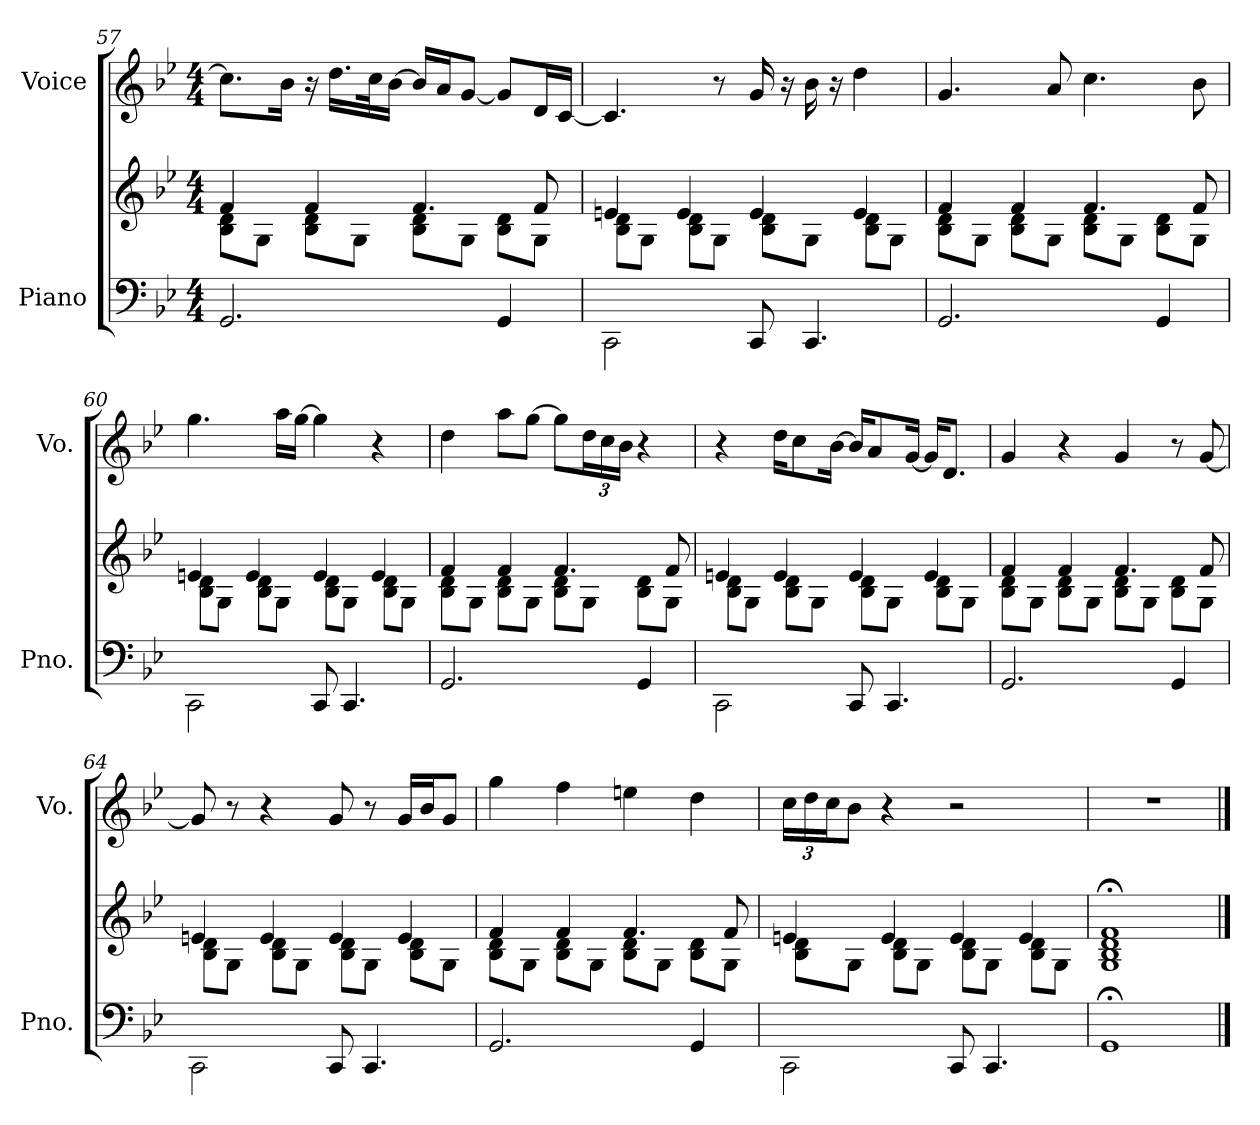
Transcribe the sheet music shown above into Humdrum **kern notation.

**kern	**kern	**kern
*part2	*part2	*part1
*staff3	*staff2	*staff1
*I"Piano	*	*I"Voice
*I'Pno.	*	*I'Vo.
*clefF4	*clefG2	*clefG2
*k[b-e-]	*k[b-e-]	*k[b-e-]
*M4/4	*M4/4	*M4/4
=57	=57	=57
*	*^	*
2.GG/	4f/	8B-\ 8d\L	8.cc\L]
.	.	8G\J	.
.	.	.	16b-\Jk
.	4f/	8B-\ 8d\L	16r
.	.	.	16.dd\LL
.	.	8G\J	.
.	.	.	32cc\K
.	.	.	[16b-\JJ
.	4.f/	8B-\ 8d\L	16b-/LL]
.	.	.	16a/J
.	.	8G\J	[8g/J
4GG/	.	8B-\ 8d\L	8g/L]
.	8f/	8G\J	16d/L
.	.	.	[16c/JJ
!!LO:LB:g=z
=58	=58	=58	=58
2CC\	4en/	8B-\ 8d\L	4.c/]
.	.	8G\J	.
.	4e/	8B-\ 8d\L	.
.	.	8G\J	8r
8CC/	4e/	8B-\ 8d\L	16g/
.	.	.	16r
4.CC/	.	8G\J	16b-\
.	.	.	16r
.	4e/	8B-\ 8d\L	4dd\
.	.	8G\J	.
=59	=59	=59	=59
2.GG/	4f/	8B-\ 8d\L	4.g/
.	.	8G\J	.
.	4f/	8B-\ 8d\L	.
.	.	8G\J	8a/
.	4.f/	8B-\ 8d\L	4.cc\
.	.	8G\J	.
4GG/	.	8B-\ 8d\L	.
.	8f/	8G\J	8b-\
=60	=60	=60	=60
2CC\	4en/	8B-\ 8d\L	4.gg\
.	.	8G\J	.
.	4e/	8B-\ 8d\L	.
.	.	8G\J	16aa\LL
.	.	.	[16gg\JJ
8CC/	4e/	8B-\ 8d\L	4gg\]
4.CC/	.	8G\J	.
.	4e/	8B-\ 8d\L	4r
.	.	8G\J	.
!!LO:LB:g=z
=61	=61	=61	=61
2.GG/	4f/	8B-\ 8d\L	4dd\
.	.	8G\J	.
.	4f/	8B-\ 8d\L	8aa\L
.	.	8G\J	[8gg\J
.	4.f/	8B-\ 8d\L	8gg\L]
*	*	*	*Xbrackettup
.	.	8G\J	24dd\L
.	.	.	24cc\
.	.	.	24b-\JJ
4GG/	.	8B-\ 8d\L	4r
.	8f/	8G\J	.
=62	=62	=62	=62
2CC\	4en/	8B-\ 8d\L	4r
.	.	8G\J	.
.	4e/	8B-\ 8d\L	16dd\KL
.	.	.	8cc\
.	.	8G\J	.
.	.	.	[16b-\Jk
8CC/	4e/	8B-\ 8d\L	16b-/KL]
.	.	.	8a/
4.CC/	.	8G\J	.
.	.	.	[16g/Jk
.	4e/	8B-\ 8d\L	16g/KL]
.	.	.	8.d/J
.	.	8G\J	.
=63	=63	=63	=63
2.GG/	4f/	8B-\ 8d\L	4g/
.	.	8G\J	.
.	4f/	8B-\ 8d\L	4r
.	.	8G\J	.
.	4.f/	8B-\ 8d\L	4g/
.	.	8G\J	.
4GG/	.	8B-\ 8d\L	8r
.	8f/	8G\J	[8g/
!!LO:LB:g=z
=64	=64	=64	=64
2CC\	4en/	8B-\ 8d\L	8g/]
.	.	8G\J	8r
.	4e/	8B-\ 8d\L	4r
.	.	8G\J	.
8CC/	4e/	8B-\ 8d\L	8g/
4.CC/	.	8G\J	8r
.	4e/	8B-\ 8d\L	16g/LL
.	.	.	16b-/J
.	.	8G\J	8g/J
=65	=65	=65	=65
2.GG/	4f/	8B-\ 8d\L	4gg\
.	.	8G\J	.
.	4f/	8B-\ 8d\L	4ff\
.	.	8G\J	.
.	4.f/	8B-\ 8d\L	4een\
.	.	8G\J	.
4GG/	.	8B-\ 8d\L	4dd\
.	8f/	8G\J	.
=66	=66	=66	=66
2CC\	4en/	8B-\ 8d\L	24cc\LL
.	.	.	24dd\
.	.	.	24cc\J
.	.	8G\J	8b-\J
.	4e/	8B-\ 8d\L	4r
.	.	8G\J	.
8CC/	4e/	8B-\ 8d\L	2r
4.CC/	.	8G\J	.
.	4e/	8B-\ 8d\L	.
.	.	8G\J	.
*	*v	*v	*
=67	=67	=67
1GG;<	1G;< 1B-;< 1d;< 1f;<	1r
==	==	==
*-	*-	*-
